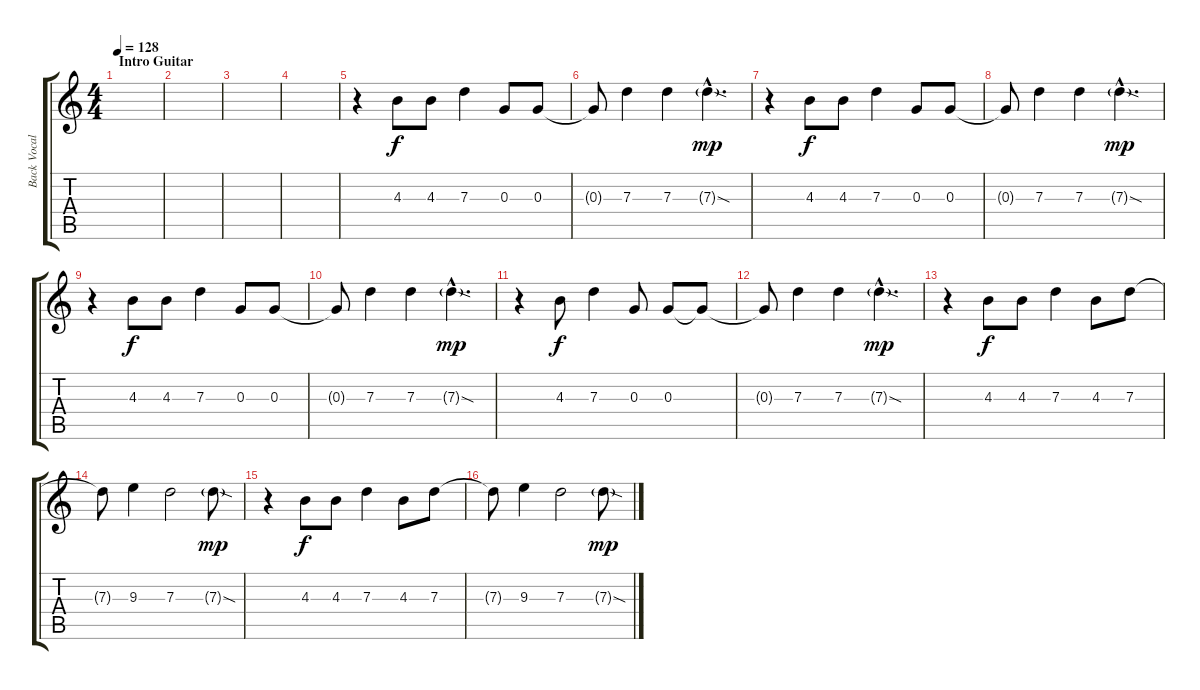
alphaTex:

\track ("Back Vocal" "Back Vocal") {instrument guitarharmonics}
\staff {score tabs}
\tuning (E4 B3 G3 D3 A2 E2) {hide}
\ts (4 4)
\section ("" "Intro Guitar")
\tempo 128
\clef g2
\ks c
|
|
|
|
r.4 4.3.8 4.3.8 7.3.4 0.3.8 0.3.8 |
0.3{t}.8 7.3.4 7.3.4 7.3{sod g hac}.4{d dy mp} |
r.4 4.3.8{dy f} 4.3.8 7.3.4 0.3.8 0.3.8 |
0.3{t}.8 7.3.4 7.3.4 7.3{sod g hac}.4{d dy mp} |
r.4 4.3.8{dy f} 4.3.8 7.3.4 0.3.8 0.3.8 |
0.3{t}.8 7.3.4 7.3.4 7.3{sod g hac}.4{d dy mp} |
r.4 4.3.8{dy f} 7.3.4 0.3.8 0.3.8 0.3{t}.8 |
0.3{t}.8 7.3.4 7.3.4 7.3{sod g hac}.4{d dy mp} |
r.4 4.3.8{dy f} 4.3.8 7.3.4 4.3.8 7.3.8 |
7.3{t}.8 9.3.4 7.3.2 7.3{sod g}.8{dy mp} |
r.4 4.3.8{dy f} 4.3.8 7.3.4 4.3.8 7.3.8 |
7.3{t}.8 9.3.4 7.3.2 7.3{sod g}.8{dy mp}
